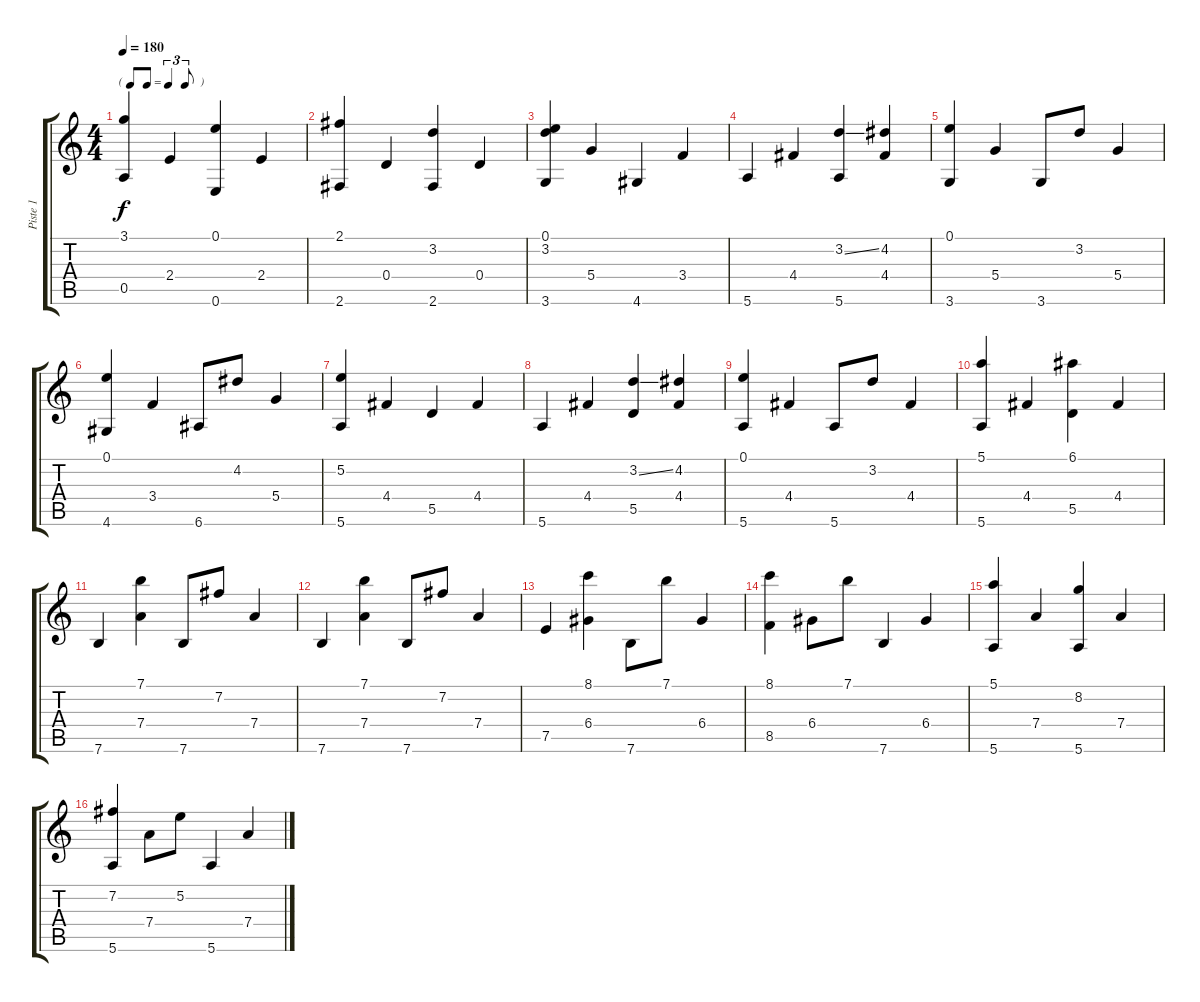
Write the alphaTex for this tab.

\track ("Piste 1" "Piste 1") {instrument banjo}
\staff {score tabs}
\tuning (E4 B3 G3 D3 A2 E2) {hide}
\displaytranspose 12
\ts (4 4)
\tf triplet8th
\tempo 180
\clef g2
\ks c
(3.1 0.5).4{dy f} 2.4.4 (0.1 0.6).4 2.4.4 |
(2.1 2.6).4 0.4.4 (3.2 2.6).4 0.4.4 |
(0.1 3.2 3.6).4 5.4.4 4.6.4 3.4.4 |
5.6.4 4.4.4 (3.2{ss} 5.6).4 (4.2 4.4).4 |
(0.1 3.6).4 5.4.4 3.6.8 3.2.8 5.4.4 |
(0.1 4.6).4 3.4.4 6.6.8 4.2.8 5.4.4 |
(5.2 5.6).4 4.4.4 5.5.4 4.4.4 |
5.6.4 4.4.4 (3.2{ss} 5.5).4 (4.2 4.4).4 |
(0.1 5.6).4 4.4.4 5.6.8 3.2.8 4.4.4 |
(5.1 5.6).4 4.4.4 (6.1 5.5).4 4.4.4 |
7.6.4 (7.1 7.4).4 7.6.8 7.2.8 7.4.4 |
7.6.4 (7.1 7.4).4 7.6.8 7.2.8 7.4.4 |
7.5.4 (8.1 6.4).4 7.6.8 7.1.8 6.4.4 |
(8.1 8.5).4 6.4.8 7.1.8 7.6.4 6.4.4 |
(5.1 5.6).4 7.4.4 (8.2 5.6).4 7.4.4 |
(7.2 5.6).4 7.4.8 5.2.8 5.6.4 7.4.4
